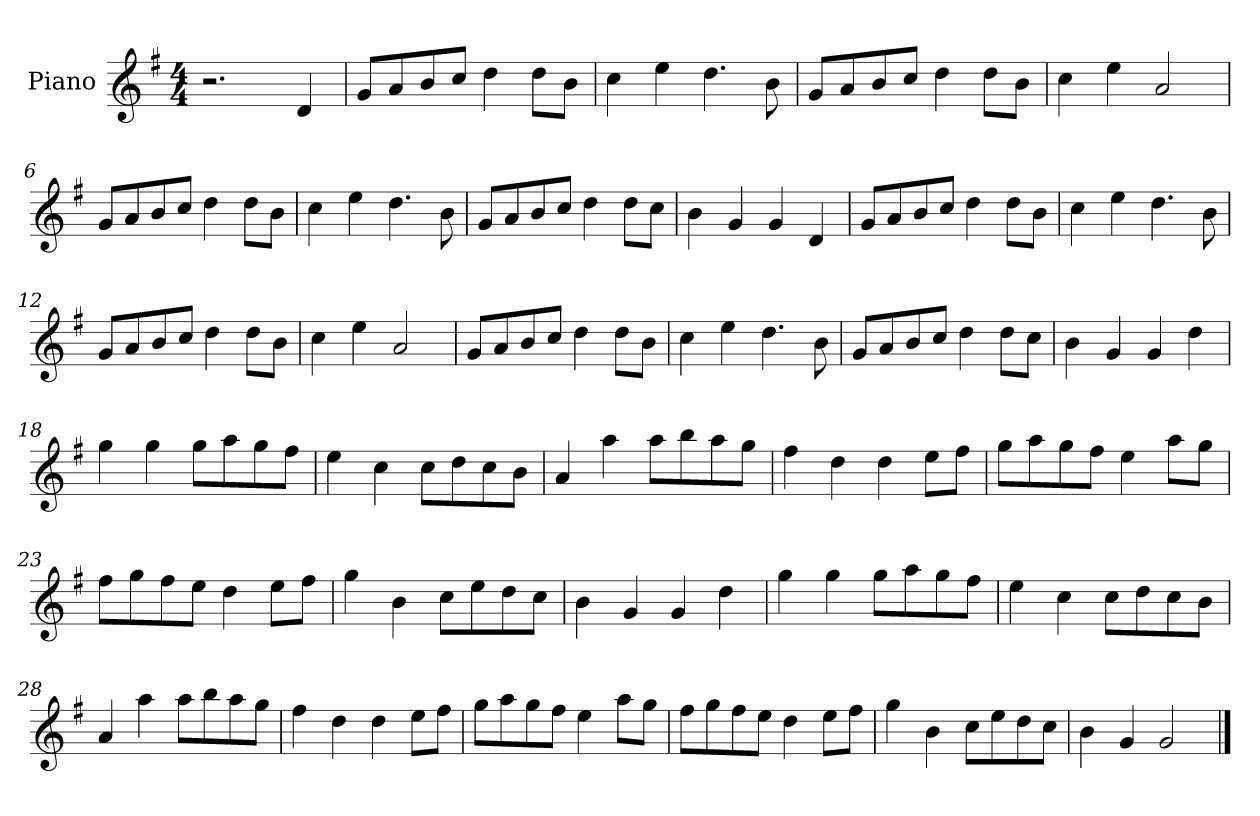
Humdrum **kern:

**kern
*part1
*staff1
*I"Piano
*I'Pno
*clefG2
*k[f#]
*M4/4
=1
2.r
4d/
=2
8g/L
8a/
8b/
8cc/J
4dd\
8dd\L
8b\J
=3
4cc\
4ee\
4.dd\
8b\
=4
8g/L
8a/
8b/
8cc/J
4dd\
8dd\L
8b\J
=5
4cc\
4ee\
2a/
=6
8g/L
8a/
8b/
8cc/J
4dd\
8dd\L
8b\J
=7
4cc\
4ee\
4.dd\
8b\
=8
8g/L
8a/
8b/
8cc/J
4dd\
8dd\L
8cc\J
=9
4b\
4g/
4g/
4d/
=10
8g/L
8a/
8b/
8cc/J
4dd\
8dd\L
8b\J
=11
4cc\
4ee\
4.dd\
8b\
=12
8g/L
8a/
8b/
8cc/J
4dd\
8dd\L
8b\J
=13
4cc\
4ee\
2a/
=14
8g/L
8a/
8b/
8cc/J
4dd\
8dd\L
8b\J
=15
4cc\
4ee\
4.dd\
8b\
=16
8g/L
8a/
8b/
8cc/J
4dd\
8dd\L
8cc\J
=17
4b\
4g/
4g/
4dd\
=18
4gg\
4gg\
8gg\L
8aa\
8gg\
8ff#\J
=19
4ee\
4cc\
8cc\L
8dd\
8cc\
8b\J
=20
4a/
4aa\
8aa\L
8bb\
8aa\
8gg\J
=21
4ff#\
4dd\
4dd\
8ee\L
8ff#\J
=22
8gg\L
8aa\
8gg\
8ff#\J
4ee\
8aa\L
8gg\J
=23
8ff#\L
8gg\
8ff#\
8ee\J
4dd\
8ee\L
8ff#\J
=24
4gg\
4b\
8cc\L
8ee\
8dd\
8cc\J
=25
4b\
4g/
4g/
4dd\
=26
4gg\
4gg\
8gg\L
8aa\
8gg\
8ff#\J
=27
4ee\
4cc\
8cc\L
8dd\
8cc\
8b\J
=28
4a/
4aa\
8aa\L
8bb\
8aa\
8gg\J
=29
4ff#\
4dd\
4dd\
8ee\L
8ff#\J
=30
8gg\L
8aa\
8gg\
8ff#\J
4ee\
8aa\L
8gg\J
=31
8ff#\L
8gg\
8ff#\
8ee\J
4dd\
8ee\L
8ff#\J
=32
4gg\
4b\
8cc\L
8ee\
8dd\
8cc\J
=33
4b\
4g/
2g/
==
*-
